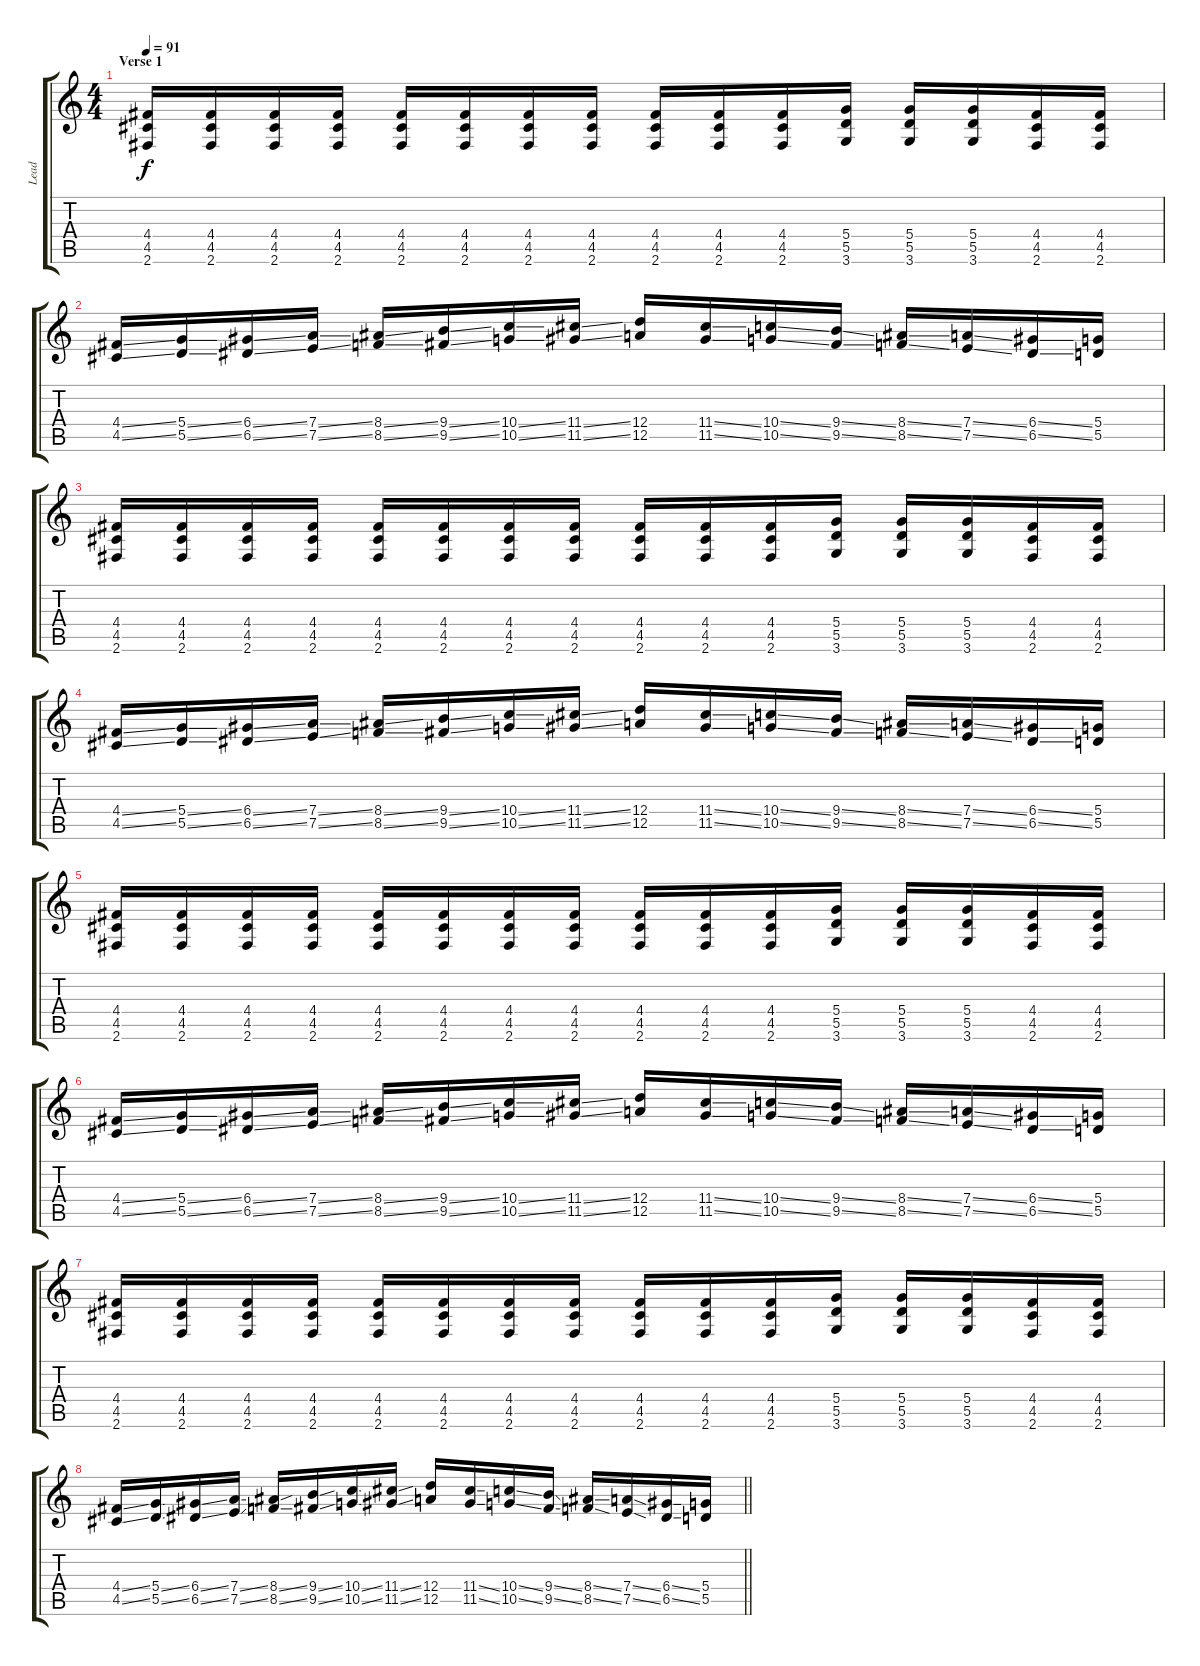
\track ("Lead" "Lead") {instrument overdrivenguitar}
\staff {score tabs}
\tuning (E4 B3 G3 D3 A2 E2) {hide}
\ts (4 4)
\section ("" "Verse 1")
\tempo 91
\clef g2
\ks c
(4.4 4.5 2.6).16{dy f} (4.4 4.5 2.6).16 (4.4 4.5 2.6).16 (4.4 4.5 2.6).16 (4.4 4.5 2.6).16 (4.4 4.5 2.6).16 (4.4 4.5 2.6).16 (4.4 4.5 2.6).16 (4.4 4.5 2.6).16 (4.4 4.5 2.6).16 (4.4 4.5 2.6).16 (5.4 5.5 3.6).16 (5.4 5.5 3.6).16 (5.4 5.5 3.6).16 (4.4 4.5 2.6).16 (4.4 4.5 2.6).16 |
(4.4{ss} 4.5{ss}).16 (5.4{ss} 5.5{ss}).16 (6.4{ss} 6.5{ss}).16 (7.4{ss} 7.5{ss}).16 (8.4{ss} 8.5{ss}).16 (9.4{ss} 9.5{ss}).16 (10.4{ss} 10.5{ss}).16 (11.4{ss} 11.5{ss}).16 (12.4 12.5).16 (11.4{ss} 11.5{ss}).16 (10.4{ss} 10.5{ss}).16 (9.4{ss} 9.5{ss}).16 (8.4{ss} 8.5{ss}).16 (7.4{ss} 7.5{ss}).16 (6.4{ss} 6.5{ss}).16 (5.4 5.5).16 |
(4.4 4.5 2.6).16 (4.4 4.5 2.6).16 (4.4 4.5 2.6).16 (4.4 4.5 2.6).16 (4.4 4.5 2.6).16 (4.4 4.5 2.6).16 (4.4 4.5 2.6).16 (4.4 4.5 2.6).16 (4.4 4.5 2.6).16 (4.4 4.5 2.6).16 (4.4 4.5 2.6).16 (5.4 5.5 3.6).16 (5.4 5.5 3.6).16 (5.4 5.5 3.6).16 (4.4 4.5 2.6).16 (4.4 4.5 2.6).16 |
(4.4{ss} 4.5{ss}).16 (5.4{ss} 5.5{ss}).16 (6.4{ss} 6.5{ss}).16 (7.4{ss} 7.5{ss}).16 (8.4{ss} 8.5{ss}).16 (9.4{ss} 9.5{ss}).16 (10.4{ss} 10.5{ss}).16 (11.4{ss} 11.5{ss}).16 (12.4 12.5).16 (11.4{ss} 11.5{ss}).16 (10.4{ss} 10.5{ss}).16 (9.4{ss} 9.5{ss}).16 (8.4{ss} 8.5{ss}).16 (7.4{ss} 7.5{ss}).16 (6.4{ss} 6.5{ss}).16 (5.4 5.5).16 |
(4.4 4.5 2.6).16 (4.4 4.5 2.6).16 (4.4 4.5 2.6).16 (4.4 4.5 2.6).16 (4.4 4.5 2.6).16 (4.4 4.5 2.6).16 (4.4 4.5 2.6).16 (4.4 4.5 2.6).16 (4.4 4.5 2.6).16 (4.4 4.5 2.6).16 (4.4 4.5 2.6).16 (5.4 5.5 3.6).16 (5.4 5.5 3.6).16 (5.4 5.5 3.6).16 (4.4 4.5 2.6).16 (4.4 4.5 2.6).16 |
(4.4{ss} 4.5{ss}).16 (5.4{ss} 5.5{ss}).16 (6.4{ss} 6.5{ss}).16 (7.4{ss} 7.5{ss}).16 (8.4{ss} 8.5{ss}).16 (9.4{ss} 9.5{ss}).16 (10.4{ss} 10.5{ss}).16 (11.4{ss} 11.5{ss}).16 (12.4 12.5).16 (11.4{ss} 11.5{ss}).16 (10.4{ss} 10.5{ss}).16 (9.4{ss} 9.5{ss}).16 (8.4{ss} 8.5{ss}).16 (7.4{ss} 7.5{ss}).16 (6.4{ss} 6.5{ss}).16 (5.4 5.5).16 |
(4.4 4.5 2.6).16 (4.4 4.5 2.6).16 (4.4 4.5 2.6).16 (4.4 4.5 2.6).16 (4.4 4.5 2.6).16 (4.4 4.5 2.6).16 (4.4 4.5 2.6).16 (4.4 4.5 2.6).16 (4.4 4.5 2.6).16 (4.4 4.5 2.6).16 (4.4 4.5 2.6).16 (5.4 5.5 3.6).16 (5.4 5.5 3.6).16 (5.4 5.5 3.6).16 (4.4 4.5 2.6).16 (4.4 4.5 2.6).16 |
\barLineRight lightlight
(4.4{ss} 4.5{ss}).16 (5.4{ss} 5.5{ss}).16 (6.4{ss} 6.5{ss}).16 (7.4{ss} 7.5{ss}).16 (8.4{ss} 8.5{ss}).16 (9.4{ss} 9.5{ss}).16 (10.4{ss} 10.5{ss}).16 (11.4{ss} 11.5{ss}).16 (12.4 12.5).16 (11.4{ss} 11.5{ss}).16 (10.4{ss} 10.5{ss}).16 (9.4{ss} 9.5{ss}).16 (8.4{ss} 8.5{ss}).16 (7.4{ss} 7.5{ss}).16 (6.4{ss} 6.5{ss}).16 (5.4 5.5).16
